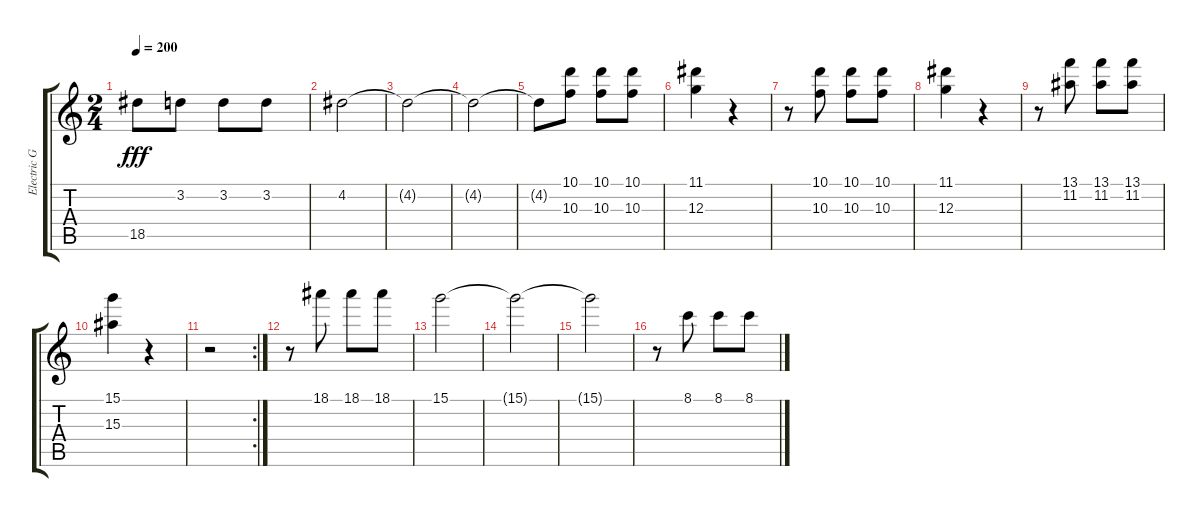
\track ("Electric Guitar 2" "Electric G") {instrument overdrivenguitar}
\staff {score tabs}
\tuning (E4 B3 G3 D3 A2 E2) {hide}
\ts (2 4)
\tempo 200
\clef g2
\ks c
18.5{t}.8{dy fff} 3.2.8 3.2.8 3.2.8 |
4.2.2 |
4.2{t}.2 |
4.2{t}.2 |
4.2{t}.8 (10.1 10.3).8 (10.1 10.3).8 (10.1 10.3).8 |
(11.1 12.3).4 r.4 |
r.8 (10.1 10.3).8 (10.1 10.3).8 (10.1 10.3).8 |
(11.1 12.3).4 r.4 |
r.8 (13.1 11.2).8 (13.1 11.2).8 (13.1 11.2).8 |
(15.1 15.3).4 r.4 |
\rc 2
r.2 |
r.8 18.1.8 18.1.8 18.1.8 |
15.1.2 |
15.1{t}.2 |
15.1{t}.2 |
r.8 8.1.8 8.1.8 8.1.8
